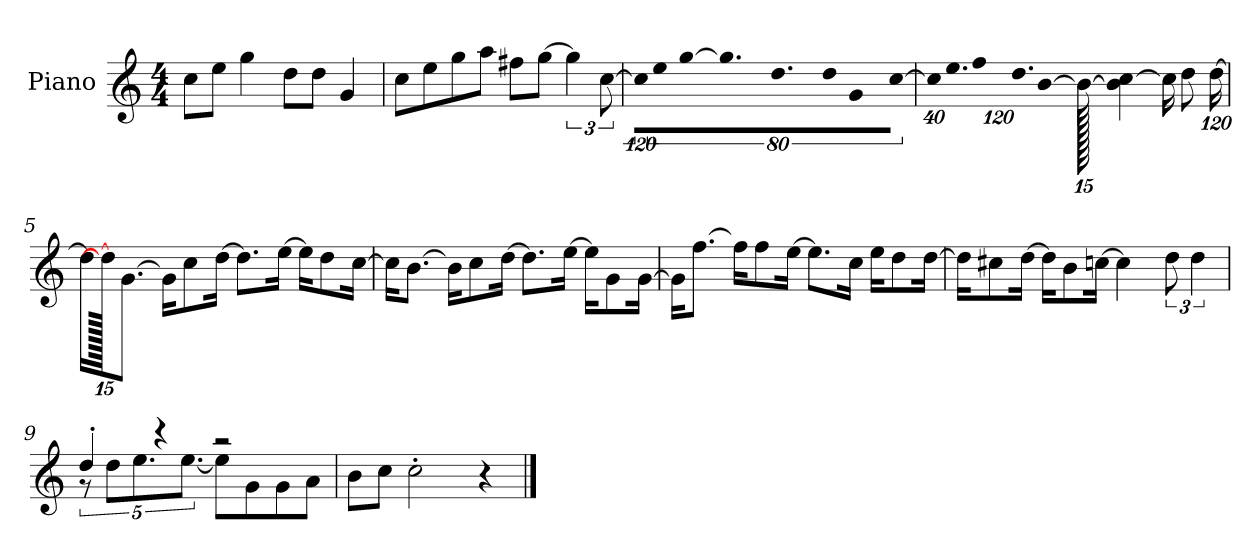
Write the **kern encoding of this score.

**kern
*part1
*staff1
*I"Piano
*I'P-no
*clefG2
*k[]
*M4/4
*MM90
=1
8cc\L
8ee\J
4gg\
8dd\L
8dd\J
4g/
=2
8cc\L
8ee\
8gg\
8aa\J
8ff#X\L
[8gg\J
6gg\]
[12cc\
=3
!LO:N:vis=16
1920%107cc\KL]
!LO:N:vis=8
640%71ee\
!LO:N:vis=16
[1920%107gg\K
9.gg\]
9.dd\
!LO:N:vis=8
640%71dd\J
!LO:N:vis=4
1920%427g/
!LO:N:vis=8
[640%71cc\
=4
*Xbrackettup
!LO:N:vis=32
640%23cc\KLL]
!LO:N:vis=16.
960%103ee\J
!LO:N:vis=8
960%137ff\
!LO:N:vis=16.
960%103dd\L
[384%41b\J
1920b\_
4b\] [4cc\
16cc\KL]
8dd\
[1920%119dd\Jk
!!LO:LB:g=z
=5
16dd\KL]
1920dd\_
[8.g\J
16g\KL]
8cc\
[16dd\Jk
8.dd\L]
[16ee\Jk
16ee\KL]
8dd\
[16cc\Jk
=6
16cc\KL]
[8.b\J
16b\KL]
8cc\
[16dd\Jk
8.dd\L]
[16ee\Jk
16ee\KL]
8g\
[16g\Jk
=7
16g\KL]
[8.ff\J
16ff\KL]
8ff\
[16ee\Jk
8.ee\L]
16cc\Jk
16ee\KL
8dd\
[16dd\Jk
=8
16dd\KL]
8cc#X\
[16dd\Jk
16dd\KL]
8b\
[16ccn\Jk
4cc\]
*brackettup
12dd\
6dd\
!!LO:LB:g=z
=9
*^
4dd'/	10r
.	10dd\L
.	10.ee\
4r	.
.	[10.ee\J
2r	8ee\L]
.	8g\
.	8g\
.	8a\J
*v	*v
=10
8b\L
8cc\J
2cc'\
4r
==
*-
